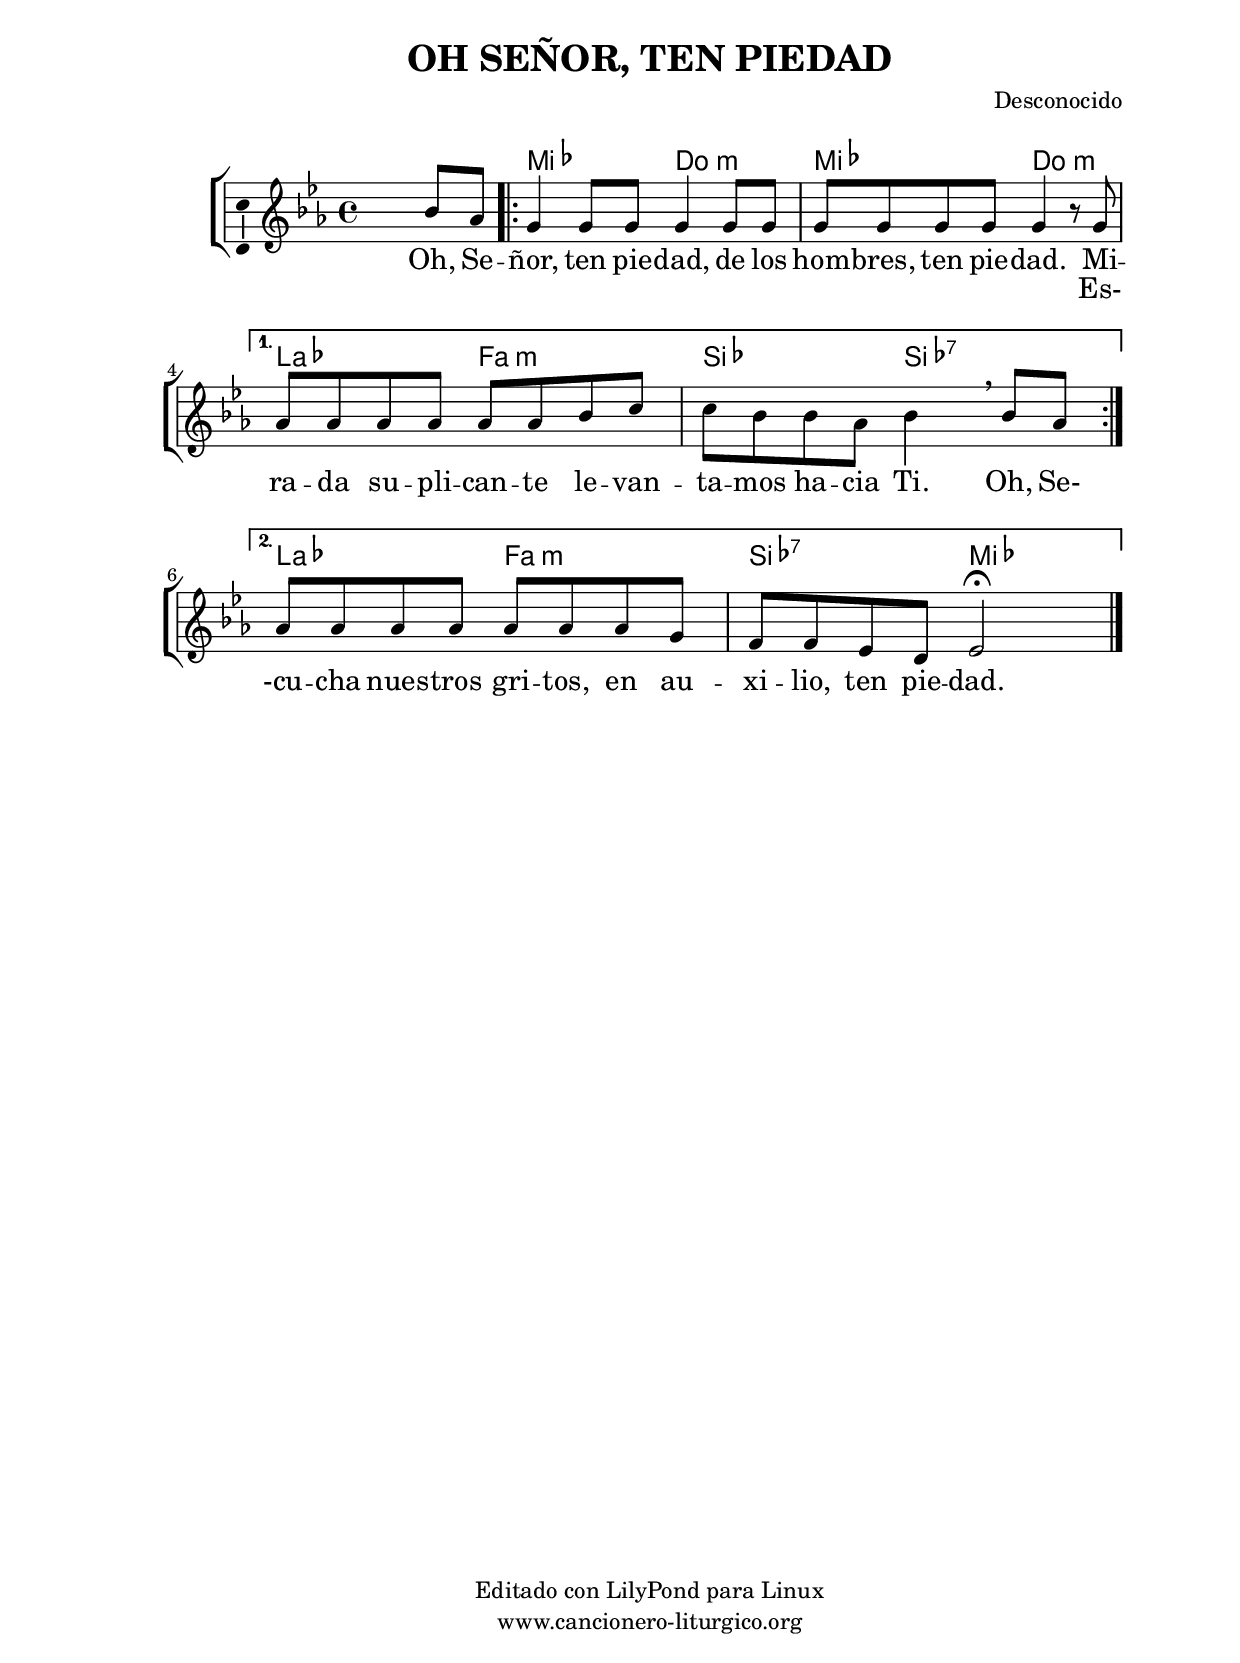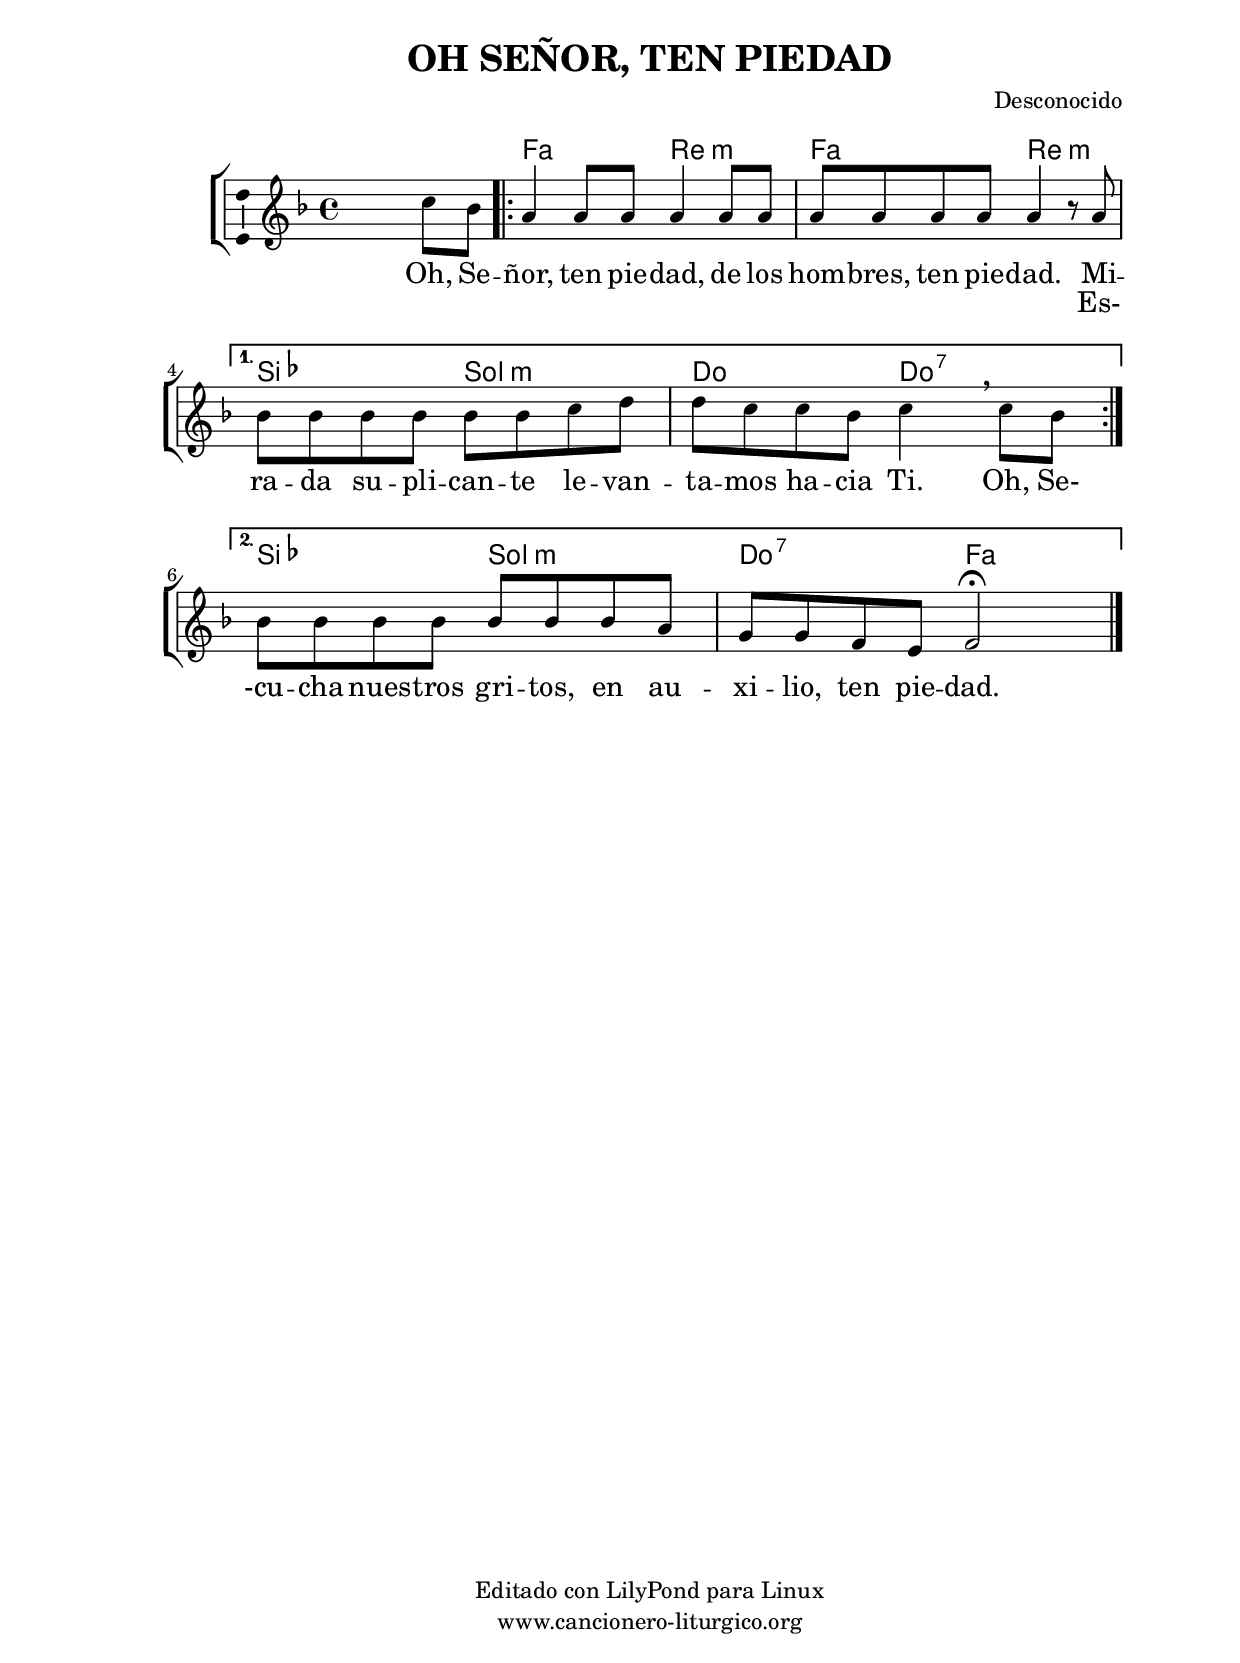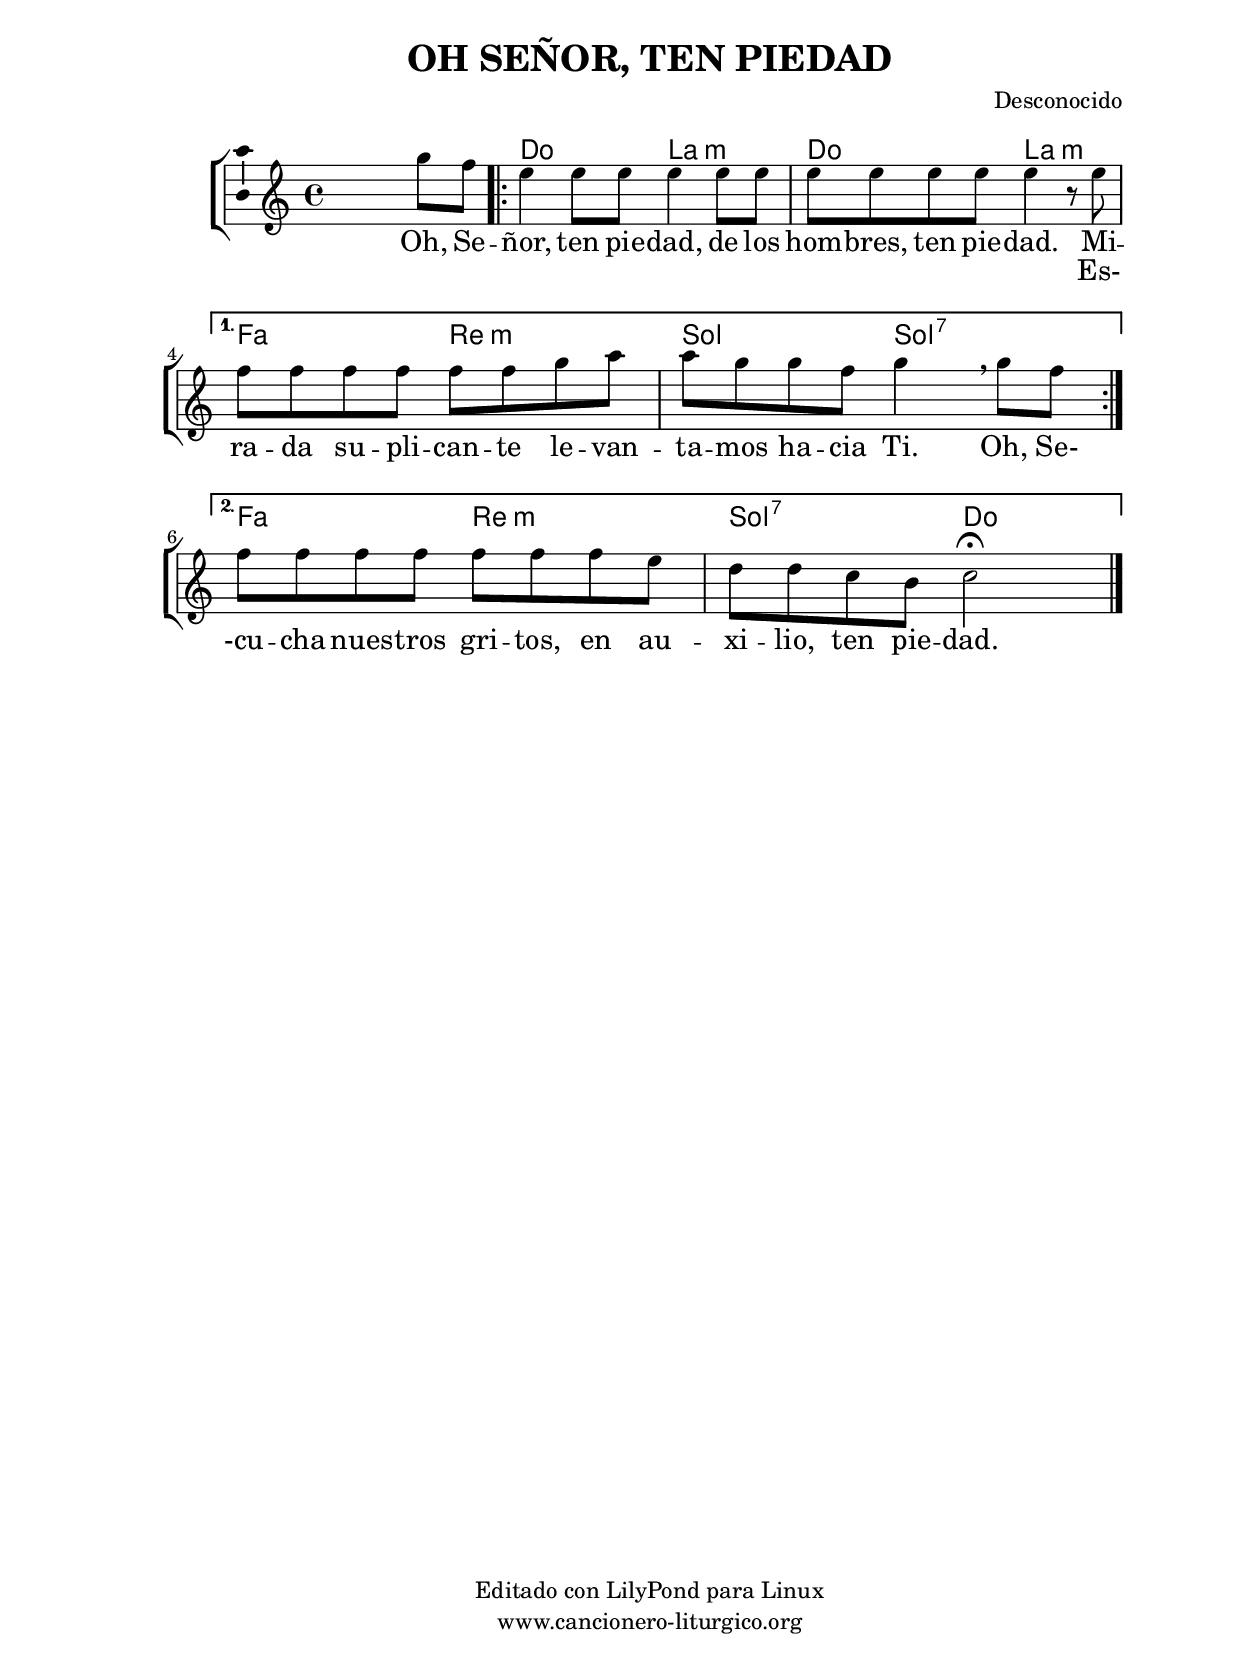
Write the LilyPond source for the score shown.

%
%para convertir .midi en .wav:
%timidity filename.midi -Ow -o finename.wav
%
%
%Para convertir de .wav a .mp3:
%lame -h -m j filename.wav
%
%
%para escuchar el midi:
%timidity nombrefichero.midi
%

italicas=\override LyricText #'font-shape = #'italic

%versión de lilypond para la que se ha escrito esta partitura:
\version "2.16.0"

	%Tamaño papel
	#(set-default-paper-size "a4")
	%Tamaño partitura
	#(set-global-staff-size 20)
	%No responde al pulsar sobre una nota
	#(ly:set-option 'point-and-click #f)

%parámetros del encabezamiento:
\header {
	title = "OH SEÑOR, TEN PIEDAD"
	subtitle = ""
	composer = "Desconocido"
	poet = ""
%	meter = "Tono original: Re M"
	arranger = ""
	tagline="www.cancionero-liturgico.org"
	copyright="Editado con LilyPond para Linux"
	}

%parámetros asociados al papel:
\paper  {
	oddHeaderMarkup = \markup {\fill-line { \on-the-fly #not-first-page \fromproperty #'header:title \on-the-fly #not-first-page \fromproperty #'header:composer }}
	evenHeaderMarkup = \markup {\fill-line { \fromproperty #'header:composer \fromproperty #'header:title }}
	#(set-paper-size "a4")
	print-page-number = ##f
	first-page-number = 1
	print-first-page-number = ##f
%	head-separation = 3.0 \cm
	top-margin = 2.0 \cm
	bottom-margin = 0.5\cm
%%%	bottom-margin = -1.0\cm
	left-margin = 3.0 \cm
	line-width = 16.0 \cm 
	indent = 8\mm
	interscoreline = 2.\mm
	between-system-space = 15\mm
%	para que las partituras no llenen la hoja:
	ragged-bottom = ##t
%	idem para la última hoja:
	ragged-last-bottom = ##f
%	para que las partituras llenen el ancho del papel:
	ragged-last = ##f
	after-title-space = 2.5 \cm
%page-count=1
%system-count=8

	%Flexible Vertical Spacing
%	markup-markup-spacing =
%	#'((basic-distance . 15) (minimum-distance . 15) (padding . 3))
	markup-system-spacing =
	#'((basic-distance . 15) (minimum-distance . 15) (padding . 3))
	system-system-spacing =
	#'((basic-distance . 15) (minimum-distance . 15) (padding . 3))
	score-system-spacing =
	#'((basic-distance . 15) (minimum-distance . 15) (padding . 5))
%	top-system-spacing = % header
%	#'((basic-distance . 8) (minimum-distance . 0) (padding . 0))
%	top-markup-spacing =
%	#'((basic-distance . 20) (minimum-distance . 20) (padding . 0))
	last-bottom-spacing = % footer
	#'((basic-distance . 5) (minimum-distance . 5) (padding . 0))
%	score-markup-spacing =
%	#'((basic-distance . 16) (minimum-distance . 13) (padding . 0))

	}


%parámetros que afectan a toda la partitura:
global =  {
	%clave de sol (G):
	\clef G
	%armadura:
	\transpose d ees
	\key d \major
	\tempo 4=100
	\set Score.tempoHideNote = ##t
	}


acordes = {
	\italianChords
	\chordmode {
	\transpose d ees
{

s1
\repeat volta 2 {
d2 b:m d b:m
}
\alternative {
{
g2 e:m a a:7
}
{
g2 e:m a:7 d
}
}

	}
	}
}



melodia = 
	\transpose d ees
{
\time 4/4

\relative c''{

s2 s4 a8 g
\repeat volta 2 {
fis4 fis8 fis fis4 fis8 fis
fis8 fis fis fis fis4 r8 fis8
}
\alternative {
{
g8 g g g g g a b
b8 a a g a4 \breathe a8 g
}
{
g8 g g g g g g fis
e8 e d cis d2 \fermata
}
}

\bar "|."

}
}


texto = \lyricmode {
Oh, Se -- ñor, ten pie -- dad,
de los hom -- bres, ten pie -- dad.
Mi -- ra -- da su -- pli -- can -- te
le -- van -- ta -- mos ha -- cia Ti.
Oh, Se-
-cu -- cha nues -- tros gri -- tos,
en au -- xi -- lio, ten pie -- dad.
}

textodos = \lyricmode {
\skip1 \skip1 \skip1 \skip1
\skip1 \skip1 \skip1 \skip1
\skip1 \skip1 \skip1 \skip1
\skip1
Es-
}


acordesStaff = \context ChordNames = acordesStaff <<
	\set chordChanges = ##t
	\acordes
	>>


vozStaff = \context Voice = vozStaff
\with {\consists "Ambitus_engraver"}
<<
%	\set Staff.instrumentName = ""
%	\set Staff.shortInstrumentName = ""
%	\set Staff.midiInstrument = #"clarinet"
%	\set Staff.midiInstrument = #"cello"
	\set Staff.midiInstrument = #"flute"
%	\set Staff.midiInstrument = #"electric guitar (jazz)"
%	\set Staff.midiInstrument = #"english horn"
%	\set Staff.midiInstrument = #"violin"
%	\set Staff.midiInstrument = #"glockenspiel"
	\set Staff.midiMinimumVolume = #0.7
	\set Staff.midiMaximumVolume = #0.9
	\global
	\melodia
	>>


textoStaff = \context Lyrics = textoStaff <<
	\lyricsto vozStaff \texto
	>>

textodosStaff = \context Lyrics = textodosStaff <<
	\lyricsto vozStaff \textodos
	>>


\book {
	\score {
		\context ChoirStaff {
			\override StaffGroup.SystemStartBracket #'collapse-height = #1
			\override Score.SystemStartBar #'collapse-height = #1
			<<
			\acordesStaff
			\vozStaff
			\textoStaff
			\textodosStaff
			>>
			}
		\layout {
	    		\context {
				\Lyrics
				\override LyricText #'font-size = #2
				}
	   		 \context {
				\Score
				\override StaffSymbol #'staff-space = #(magstep +3)
				}
			}
		}
	\score {
		\unfoldRepeats
		\context ChoirStaff {
			<<
			\acordesStaff
			\vozStaff
			>>
			}
		\midi {
	  		\context {
	  			\Score
				tempoWholesPerMinute = #(ly:make-moment 70 4)
				}
			}
		}
	}



#(define output-suffix "C")
\book {
	\score {
		\context ChoirStaff {
			\override StaffGroup.SystemStartBracket #'collapse-height = #1
			\override Score.SystemStartBar #'collapse-height = #1
\transpose c d
			<<
			\acordesStaff
			\vozStaff
			\textoStaff
			\textodosStaff
			>>
			}
		\layout {
	    		\context {
				\Lyrics
				\override LyricText #'font-size = #2
				}
	   		 \context {
				\Score
				\override StaffSymbol #'staff-space = #(magstep +3)
				}
			}
		}
	}

#(define output-suffix "S")
\book {
	\score {
		\context ChoirStaff {
			\override StaffGroup.SystemStartBracket #'collapse-height = #1
			\override Score.SystemStartBar #'collapse-height = #1
\transpose c a
			<<
			\acordesStaff
			\vozStaff
			\textoStaff
			\textodosStaff
			>>
			}
		\layout {
	    		\context {
				\Lyrics
				\override LyricText #'font-size = #2
				}
	   		 \context {
				\Score
				\override StaffSymbol #'staff-space = #(magstep +3)
				}
			}
		}
	}


